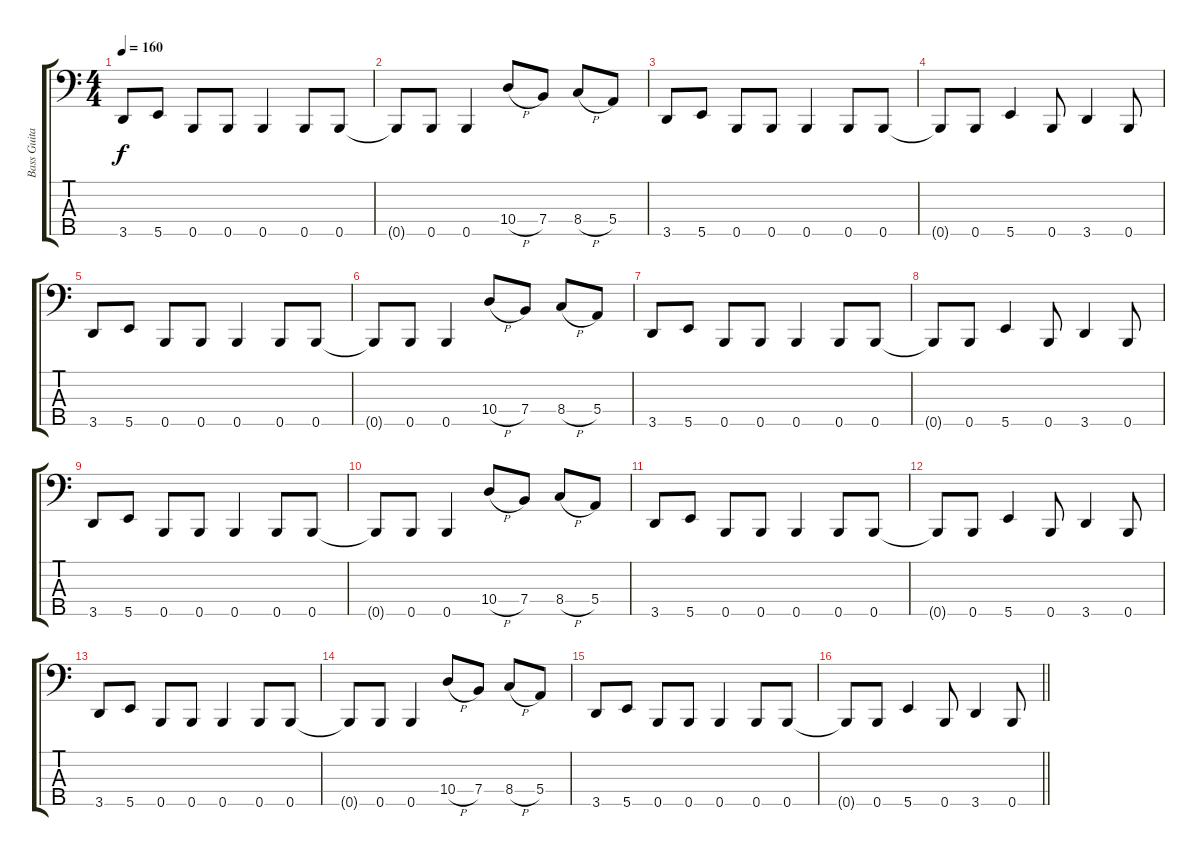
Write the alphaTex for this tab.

\track ("Bass Guitar" "Bass Guita") {instrument electricbassfinger}
\staff {score tabs}
\tuning (G2 D2 A1 E1 B0) {hide}
\ts (4 4)
\tempo 160
\clef f4
\ks c
3.5.8{dy f} 5.5.8 0.5.8 0.5.8 0.5.4 0.5.8 0.5.8 |
0.5{t}.8 0.5.8 0.5.4 10.4{h}.8 7.4.8 8.4{h}.8 5.4.8 |
3.5.8 5.5.8 0.5.8 0.5.8 0.5.4 0.5.8 0.5.8 |
0.5{t}.8 0.5.8 5.5.4 0.5.8 3.5.4 0.5.8 |
3.5.8 5.5.8 0.5.8 0.5.8 0.5.4 0.5.8 0.5.8 |
0.5{t}.8 0.5.8 0.5.4 10.4{h}.8 7.4.8 8.4{h}.8 5.4.8 |
3.5.8 5.5.8 0.5.8 0.5.8 0.5.4 0.5.8 0.5.8 |
0.5{t}.8 0.5.8 5.5.4 0.5.8 3.5.4 0.5.8 |
3.5.8 5.5.8 0.5.8 0.5.8 0.5.4 0.5.8 0.5.8 |
0.5{t}.8 0.5.8 0.5.4 10.4{h}.8 7.4.8 8.4{h}.8 5.4.8 |
3.5.8 5.5.8 0.5.8 0.5.8 0.5.4 0.5.8 0.5.8 |
0.5{t}.8 0.5.8 5.5.4 0.5.8 3.5.4 0.5.8 |
3.5.8 5.5.8 0.5.8 0.5.8 0.5.4 0.5.8 0.5.8 |
0.5{t}.8 0.5.8 0.5.4 10.4{h}.8 7.4.8 8.4{h}.8 5.4.8 |
3.5.8 5.5.8 0.5.8 0.5.8 0.5.4 0.5.8 0.5.8 |
\barLineRight lightlight
0.5{t}.8 0.5.8 5.5.4 0.5.8 3.5.4 0.5.8
